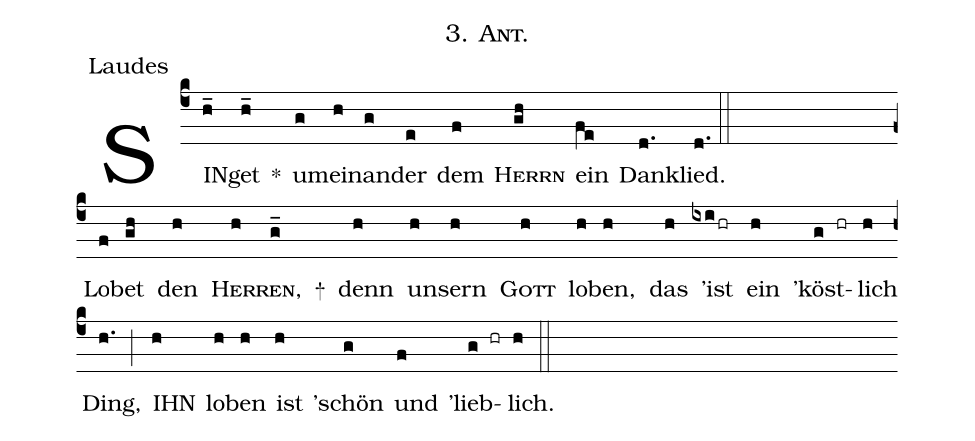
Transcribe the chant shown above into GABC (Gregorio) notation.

name:3. Ant.;
office-part:Laudes;
%%
(c4)SIN(h_)get(h_) *() um(g)ei(h)nan(g)der(e) dem(f) <sc>Herrn</sc>(gh) ein(fe) Dank(d.)lied.(d.) (::Z)
Lo(f)bet(gh) den(h) <sc>Her</sc>(h)<sc>ren,</sc>(g_) +() denn(h) un(h)sern(h) <sc>Gott</sc>(h) lo(h)ben,(h) das(h) 'ist(ixi/hr) ein(h) 'köst(g hr)lich(h) Ding,(h.) (;) IHN(h) lo(h)ben(h) ist(h) 'schön(g) und(f) 'lieb(g hr)lich.(h) (::)
